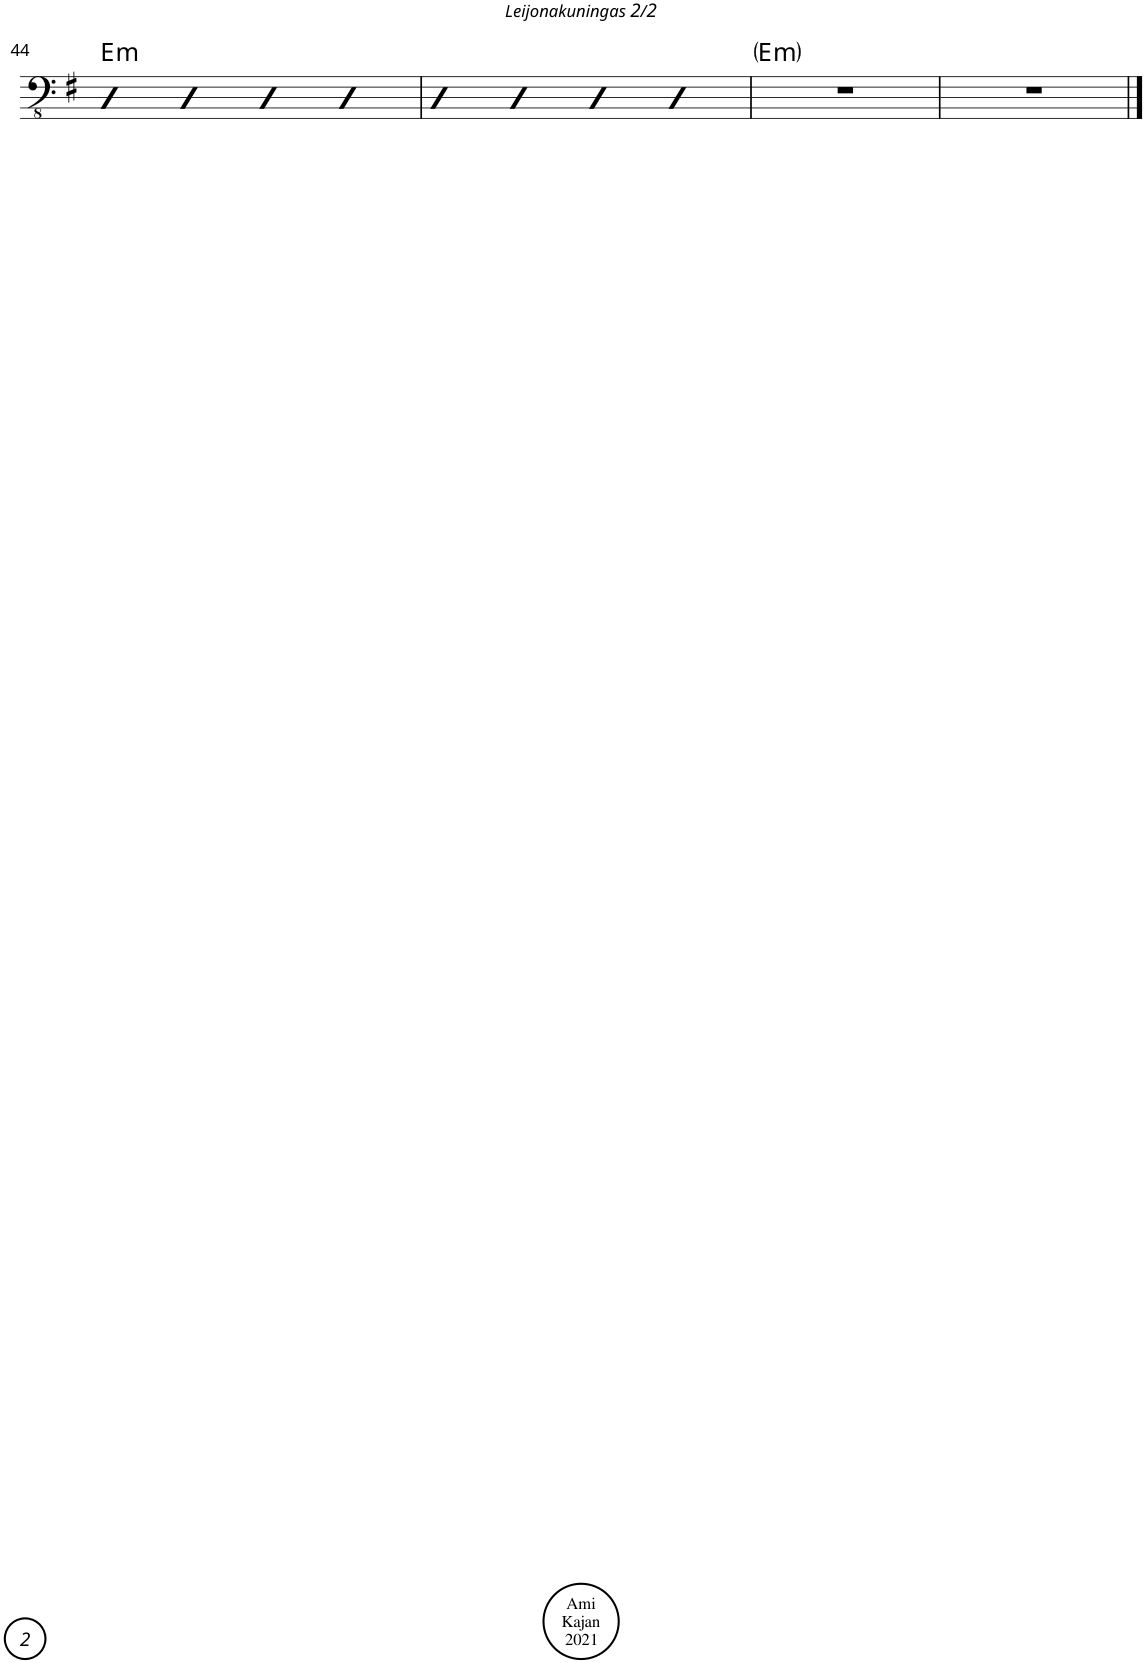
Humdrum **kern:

**kern	**harte
*part1	*part1
*staff1	*
*I"Acoustic Bass	*
*I'Bass	*
!!LO:PB:g=z
*clefFv4	*
*k[f#]	*
*M4/4	*
*met(c)	*
=44	=44
!	!LO:H:kt=m
4DD	E:min
4DD	.
4DD	.
4DD	.
=45	=45
4DD	.
4DD	.
4DD	.
4DD	.
=46	=46
!	!LO:H:kt=m
1r	E:min
=47	=47
1r	.
==	==
*-	*-
